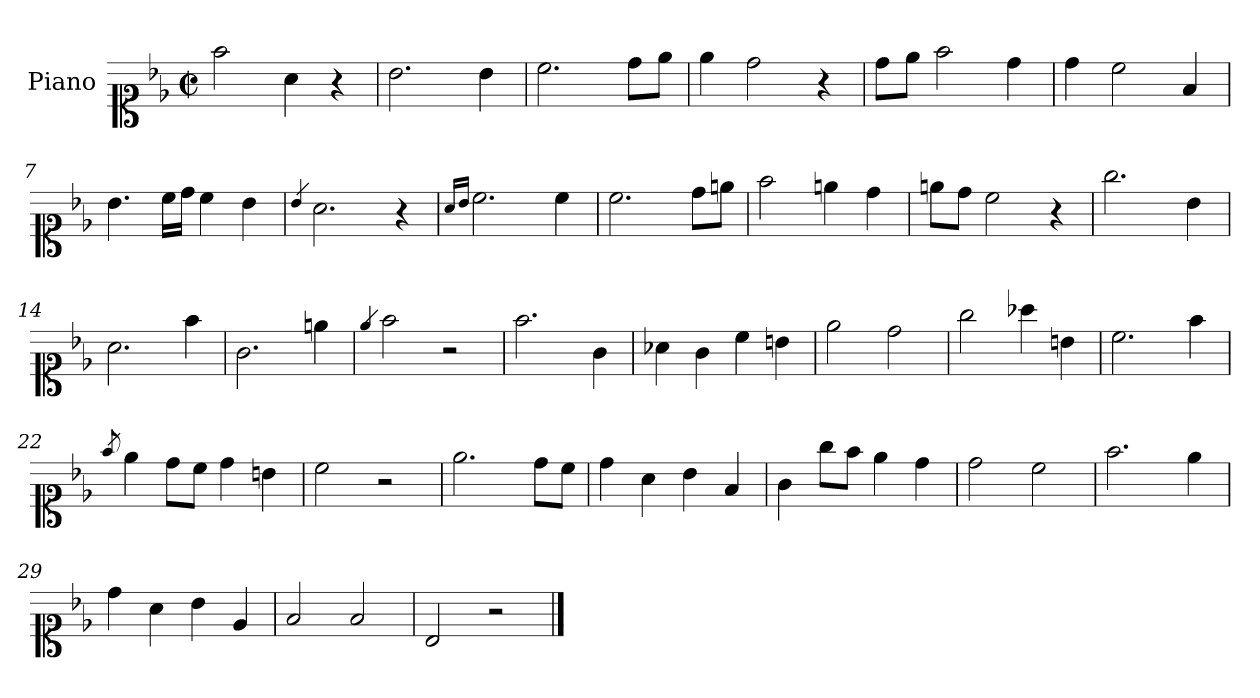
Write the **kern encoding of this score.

**kern
*part1
*staff1
*I"Piano
*I'Pno.
*clefC1
*k[b-e-]
*M2/2
*met(c|)
=1
2ff\
4a\
4r
=2
2.b-\
4b-\
=3
2.cc\
8dd\L
8ee-\J
=4
4ee-\
2dd\
4r
=5
8dd\L
8ee-\J
2ff\
4dd\
=6
4dd\
2cc\
4f/
=7
4.b-\
16cc\LL
16dd\JJ
4cc\
4b-\
=8
4qb-/
2.a\
4r
!!LO:LB:g=z
=9
16qa/LL
16qb-/JJ
2.cc\
4cc\
=10
2.cc\
8dd\L
8een\J
=11
2ff\
4een\
4dd\
=12
8een\L
8dd\J
2cc\
4r
=13
2.gg\
4b-\
=14
2.a\
4ff\
=15
2.g\
4een\
=16
4qee-/
2ff\
2r
!!LO:LB:g=z
=17
2.ff\
4g\
=18
4a-X\
4g\
4cc\
4bn\
=19
2ee-\
2dd\
=20
2gg\
4aa-X\
4bn\
=21
2.cc\
4ff\
=22
8qff/
4ee-\
8dd\L
8cc\J
4dd\
4bn\
=23
2cc\
2r
=24
2.ee-\
8dd\L
8cc\J
!!LO:LB:g=z
=25
4dd\
4a\
4b-\
4f/
=26
4g\
8gg\L
8ff\J
4ee-\
4dd\
=27
2dd\
2cc\
=28
2.ff\
4ee-\
=29
4dd\
4a\
4b-\
4e-/
=30
2f/
2f/
=31
2B-/
2r
==
*-
